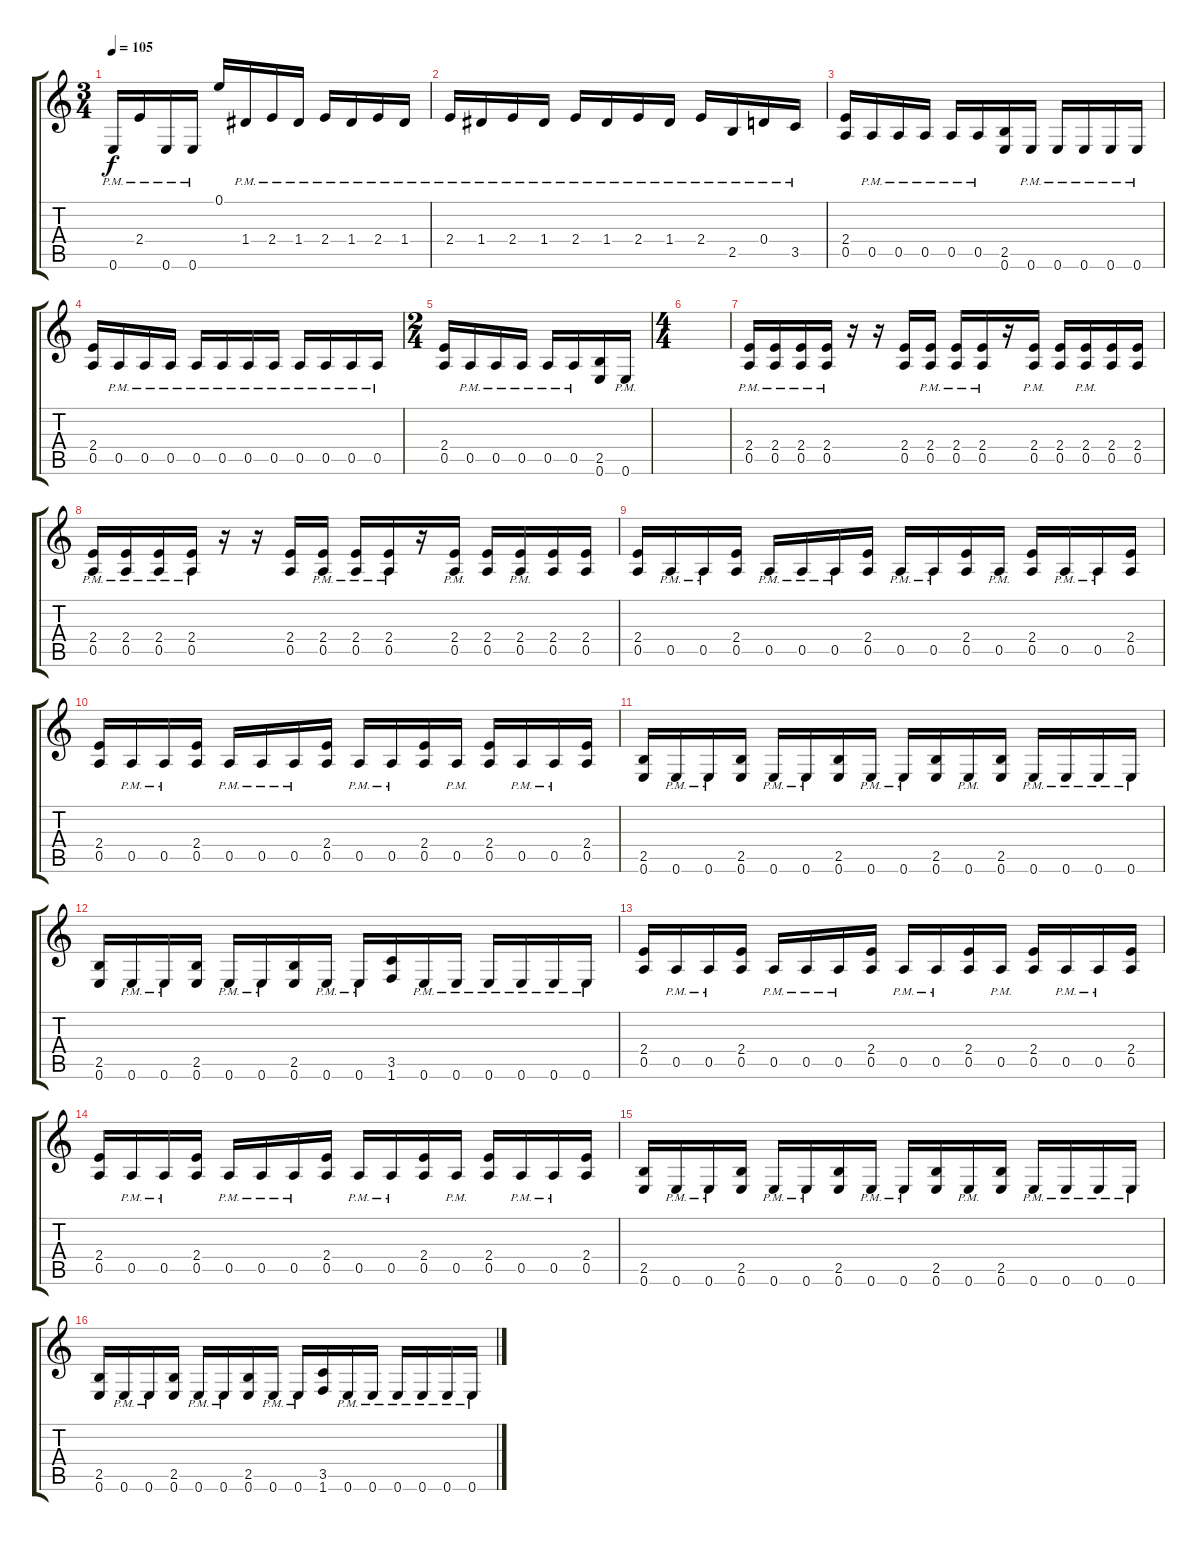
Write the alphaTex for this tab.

\track "" {instrument distortionguitar}
\staff {score tabs}
\tuning (E4 B3 G3 D3 A2 E2) {hide}
\ts (3 4)
\tempo 105
\clef g2
\ks c
0.6{pm}.16{dy f} 2.4{pm}.16 0.6{pm}.16 0.6{pm}.16 0.1.16 1.4{pm}.16 2.4{pm}.16 1.4{pm}.16 2.4{pm}.16 1.4{pm}.16 2.4{pm}.16 1.4{pm}.16 |
2.4{pm}.16 1.4{pm}.16 2.4{pm}.16 1.4{pm}.16 2.4{pm}.16 1.4{pm}.16 2.4{pm}.16 1.4{pm}.16 2.4{pm}.16 2.5{pm}.16 0.4{pm}.16 3.5{pm}.16 |
(2.4 0.5).16 0.5{pm}.16 0.5{pm}.16 0.5{pm}.16 0.5{pm}.16 0.5{pm}.16 (2.5 0.6).16 0.6{pm}.16 0.6{pm}.16 0.6{pm}.16 0.6{pm}.16 0.6{pm}.16 |
(2.4 0.5).16 0.5{pm}.16 0.5{pm}.16 0.5{pm}.16 0.5{pm}.16 0.5{pm}.16 0.5{pm}.16 0.5{pm}.16 0.5{pm}.16 0.5{pm}.16 0.5{pm}.16 0.5{pm}.16 |
\ts (2 4)
(2.4 0.5).16 0.5{pm}.16 0.5{pm}.16 0.5{pm}.16 0.5{pm}.16 0.5{pm}.16 (2.5 0.6).16 0.6{pm}.16 |
\ts (4 4)
|
(2.4{pm} 0.5{pm}).16 (2.4{pm} 0.5{pm}).16 (2.4{pm} 0.5{pm}).16 (2.4{pm} 0.5{pm}).16 r.16 r.16 (2.4 0.5).16 (2.4{pm} 0.5{pm}).16 (2.4{pm} 0.5{pm}).16 (2.4{pm} 0.5{pm}).16 r.16 (2.4{pm} 0.5{pm}).16 (2.4 0.5).16 (2.4{pm} 0.5{pm}).16 (2.4 0.5).16 (2.4 0.5).16 |
(2.4{pm} 0.5{pm}).16 (2.4{pm} 0.5{pm}).16 (2.4{pm} 0.5{pm}).16 (2.4{pm} 0.5{pm}).16 r.16 r.16 (2.4 0.5).16 (2.4{pm} 0.5{pm}).16 (2.4{pm} 0.5{pm}).16 (2.4{pm} 0.5{pm}).16 r.16 (2.4{pm} 0.5{pm}).16 (2.4 0.5).16 (2.4{pm} 0.5{pm}).16 (2.4 0.5).16 (2.4 0.5).16 |
(2.4 0.5).16 0.5{pm}.16 0.5{pm}.16 (2.4 0.5).16 0.5{pm}.16 0.5{pm}.16 0.5{pm}.16 (2.4 0.5).16 0.5{pm}.16 0.5{pm}.16 (2.4 0.5).16 0.5{pm}.16 (2.4 0.5).16 0.5{pm}.16 0.5{pm}.16 (2.4 0.5).16 |
(2.4 0.5).16 0.5{pm}.16 0.5{pm}.16 (2.4 0.5).16 0.5{pm}.16 0.5{pm}.16 0.5{pm}.16 (2.4 0.5).16 0.5{pm}.16 0.5{pm}.16 (2.4 0.5).16 0.5{pm}.16 (2.4 0.5).16 0.5{pm}.16 0.5{pm}.16 (2.4 0.5).16 |
(2.5 0.6).16 0.6{pm}.16 0.6{pm}.16 (2.5 0.6).16 0.6{pm}.16 0.6{pm}.16 (2.5 0.6).16 0.6{pm}.16 0.6{pm}.16 (2.5 0.6).16 0.6{pm}.16 (2.5 0.6).16 0.6{pm}.16 0.6{pm}.16 0.6{pm}.16 0.6{pm}.16 |
(2.5 0.6).16 0.6{pm}.16 0.6{pm}.16 (2.5 0.6).16 0.6{pm}.16 0.6{pm}.16 (2.5 0.6).16 0.6{pm}.16 0.6{pm}.16 (3.5 1.6).16 0.6{pm}.16 0.6{pm}.16 0.6{pm}.16 0.6{pm}.16 0.6{pm}.16 0.6{pm}.16 |
(2.4 0.5).16 0.5{pm}.16 0.5{pm}.16 (2.4 0.5).16 0.5{pm}.16 0.5{pm}.16 0.5{pm}.16 (2.4 0.5).16 0.5{pm}.16 0.5{pm}.16 (2.4 0.5).16 0.5{pm}.16 (2.4 0.5).16 0.5{pm}.16 0.5{pm}.16 (2.4 0.5).16 |
(2.4 0.5).16 0.5{pm}.16 0.5{pm}.16 (2.4 0.5).16 0.5{pm}.16 0.5{pm}.16 0.5{pm}.16 (2.4 0.5).16 0.5{pm}.16 0.5{pm}.16 (2.4 0.5).16 0.5{pm}.16 (2.4 0.5).16 0.5{pm}.16 0.5{pm}.16 (2.4 0.5).16 |
(2.5 0.6).16 0.6{pm}.16 0.6{pm}.16 (2.5 0.6).16 0.6{pm}.16 0.6{pm}.16 (2.5 0.6).16 0.6{pm}.16 0.6{pm}.16 (2.5 0.6).16 0.6{pm}.16 (2.5 0.6).16 0.6{pm}.16 0.6{pm}.16 0.6{pm}.16 0.6{pm}.16 |
(2.5 0.6).16 0.6{pm}.16 0.6{pm}.16 (2.5 0.6).16 0.6{pm}.16 0.6{pm}.16 (2.5 0.6).16 0.6{pm}.16 0.6{pm}.16 (3.5 1.6).16 0.6{pm}.16 0.6{pm}.16 0.6{pm}.16 0.6{pm}.16 0.6{pm}.16 0.6{pm}.16
